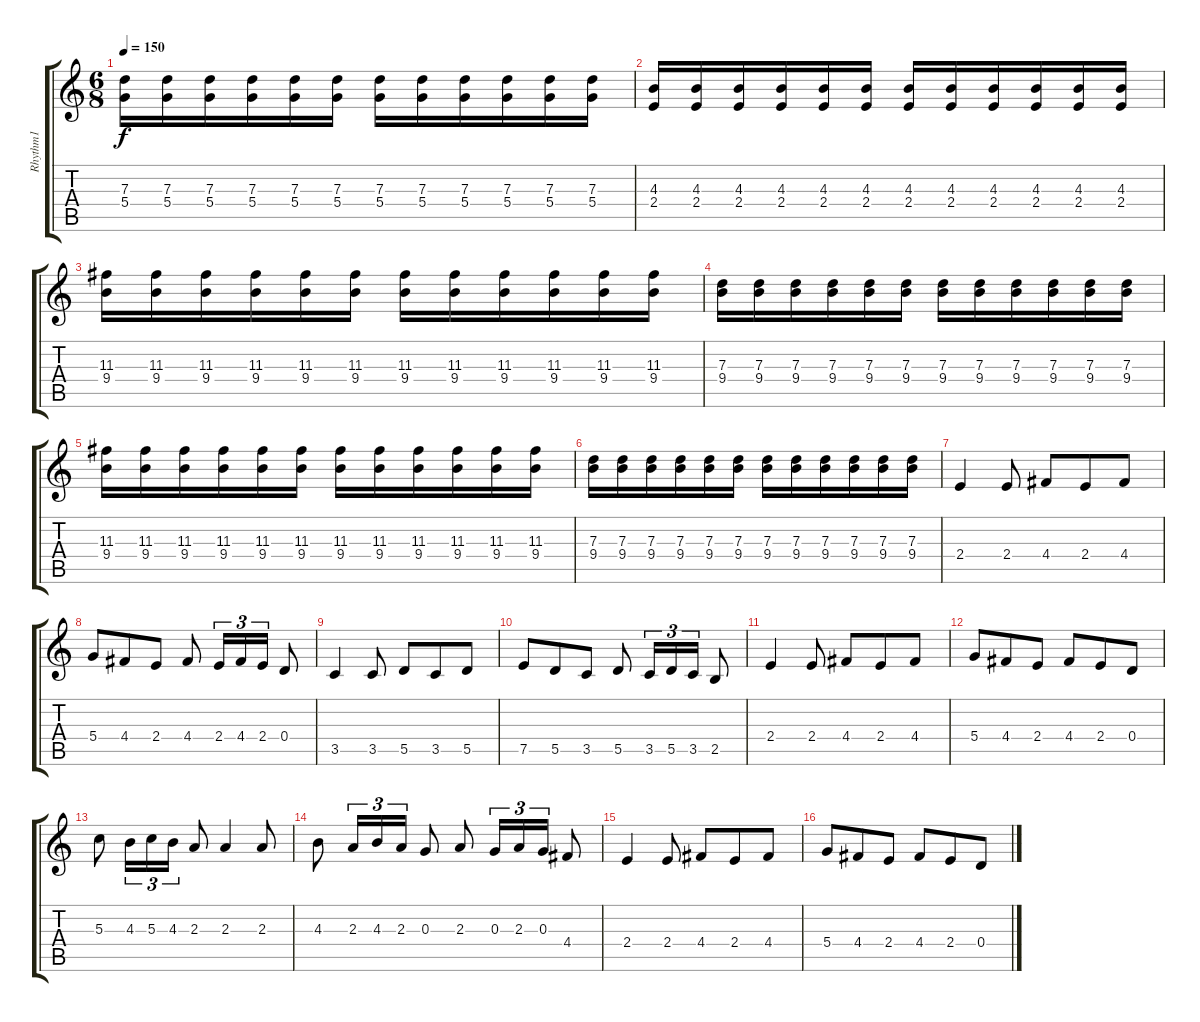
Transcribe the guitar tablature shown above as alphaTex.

\track ("Rhythm1" "Rhythm1") {instrument distortionguitar}
\staff {score tabs}
\tuning (E4 B3 G3 D3 A2 E2) {hide}
\ts (6 8)
\tempo 150
\clef g2
\ks c
(7.3 5.4).16{dy f} (7.3 5.4).16 (7.3 5.4).16 (7.3 5.4).16 (7.3 5.4).16 (7.3 5.4).16 (7.3 5.4).16 (7.3 5.4).16 (7.3 5.4).16 (7.3 5.4).16 (7.3 5.4).16 (7.3 5.4).16 |
(4.3 2.4).16 (4.3 2.4).16 (4.3 2.4).16 (4.3 2.4).16 (4.3 2.4).16 (4.3 2.4).16 (4.3 2.4).16 (4.3 2.4).16 (4.3 2.4).16 (4.3 2.4).16 (4.3 2.4).16 (4.3 2.4).16 |
(11.3 9.4).16 (11.3 9.4).16 (11.3 9.4).16 (11.3 9.4).16 (11.3 9.4).16 (11.3 9.4).16 (11.3 9.4).16 (11.3 9.4).16 (11.3 9.4).16 (11.3 9.4).16 (11.3 9.4).16 (11.3 9.4).16 |
(7.3 9.4).16 (7.3 9.4).16 (7.3 9.4).16 (7.3 9.4).16 (7.3 9.4).16 (7.3 9.4).16 (7.3 9.4).16 (7.3 9.4).16 (7.3 9.4).16 (7.3 9.4).16 (7.3 9.4).16 (7.3 9.4).16 |
(11.3 9.4).16 (11.3 9.4).16 (11.3 9.4).16 (11.3 9.4).16 (11.3 9.4).16 (11.3 9.4).16 (11.3 9.4).16 (11.3 9.4).16 (11.3 9.4).16 (11.3 9.4).16 (11.3 9.4).16 (11.3 9.4).16 |
(7.3 9.4).16 (7.3 9.4).16 (7.3 9.4).16 (7.3 9.4).16 (7.3 9.4).16 (7.3 9.4).16 (7.3 9.4).16 (7.3 9.4).16 (7.3 9.4).16 (7.3 9.4).16 (7.3 9.4).16 (7.3 9.4).16 |
2.4.4 2.4.8 4.4.8 2.4.8 4.4.8 |
5.4.8 4.4.8 2.4.8 4.4.8 2.4.16{tu (3 2)} 4.4.16{tu (3 2)} 2.4.16{tu (3 2)} 0.4.8 |
3.5.4 3.5.8 5.5.8 3.5.8 5.5.8 |
7.5.8 5.5.8 3.5.8 5.5.8 3.5.16{tu (3 2)} 5.5.16{tu (3 2)} 3.5.16{tu (3 2)} 2.5.8 |
2.4.4 2.4.8 4.4.8 2.4.8 4.4.8 |
5.4.8 4.4.8 2.4.8 4.4.8 2.4.8 0.4.8 |
5.3.8 4.3.16{tu (3 2)} 5.3.16{tu (3 2)} 4.3.16{tu (3 2)} 2.3.8 2.3.4 2.3.8 |
4.3.8 2.3.16{tu (3 2)} 4.3.16{tu (3 2)} 2.3.16{tu (3 2)} 0.3.8 2.3.8 0.3.16{tu (3 2)} 2.3.16{tu (3 2)} 0.3.16{tu (3 2)} 4.4.8 |
2.4.4 2.4.8 4.4.8 2.4.8 4.4.8 |
5.4.8 4.4.8 2.4.8 4.4.8 2.4.8 0.4.8
